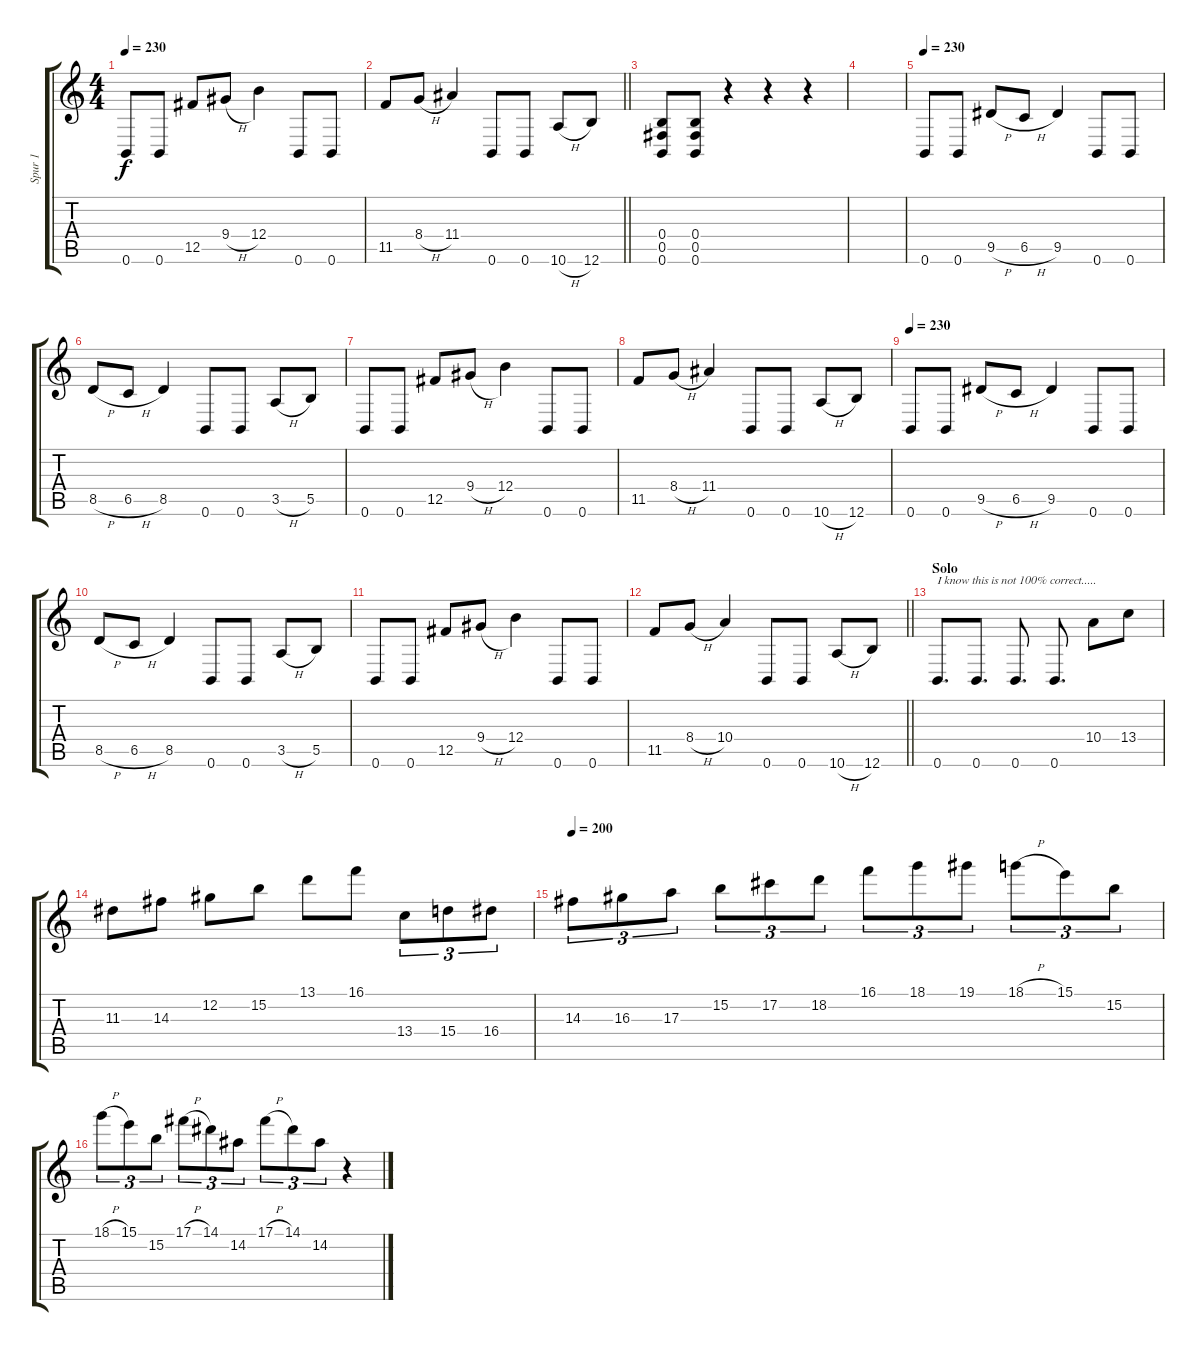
\track ("Spur 1" "Spur 1") {instrument distortionguitar}
\staff {score tabs}
\tuning (Db4 Ab3 E3 B2 Gb2 B1) {hide}
\ts (4 4)
\tempo 230
\clef g2
\ks c
0.6.8{dy f} 0.6.8 12.5.8 9.4{h}.8 12.4.4 0.6.8 0.6.8 |
\barLineRight lightlight
11.5.8 8.4{h}.8 11.4.4 0.6.8 0.6.8 10.6{h}.8 12.6.8 |
\section ("" "")
(0.4 0.5 0.6).8 (0.4 0.5 0.6).8 r.4 r.4 r.4 |
|
\tempo 230
0.6.8 0.6.8 9.5{h}.8 6.5{h}.8 9.5.4 0.6.8 0.6.8 |
8.5{h}.8 6.5{h}.8 8.5.4 0.6.8 0.6.8 3.5{h}.8 5.5.8 |
0.6.8 0.6.8 12.5.8 9.4{h}.8 12.4.4 0.6.8 0.6.8 |
11.5.8 8.4{h}.8 11.4.4 0.6.8 0.6.8 10.6{h}.8 12.6.8 |
\tempo 230
0.6.8 0.6.8 9.5{h}.8 6.5{h}.8 9.5.4 0.6.8 0.6.8 |
8.5{h}.8 6.5{h}.8 8.5.4 0.6.8 0.6.8 3.5{h}.8 5.5.8 |
0.6.8 0.6.8 12.5.8 9.4{h}.8 12.4.4 0.6.8 0.6.8 |
\barLineRight lightlight
11.5.8 8.4{h}.8 10.4.4 0.6.8 0.6.8 10.6{h}.8 12.6.8 |
\section ("" "Solo")
0.6.8{d txt "I know this is not 100% correct....."} 0.6.8{d} 0.6.8{d} 0.6.8{d} 10.4.8 13.4.8 |
11.3.8 14.3.8 12.2.8 15.2.8 13.1.8 16.1.8 13.4.8{tu (3 2)} 15.4.8{tu (3 2)} 16.4.8{tu (3 2)} |
\tempo 200
14.3.8{tu (3 2)} 16.3.8{tu (3 2)} 17.3.8{tu (3 2)} 15.2.8{tu (3 2)} 17.2.8{tu (3 2)} 18.2.8{tu (3 2)} 16.1.8{tu (3 2)} 18.1.8{tu (3 2)} 19.1.8{tu (3 2)} 18.1{h}.8{tu (3 2)} 15.1.8{tu (3 2)} 15.2.8{tu (3 2)} |
18.1{h}.8{tu (3 2)} 15.1.8{tu (3 2)} 15.2.8{tu (3 2)} 17.1{h}.8{tu (3 2)} 14.1.8{tu (3 2)} 14.2.8{tu (3 2)} 17.1{h}.8{tu (3 2)} 14.1.8{tu (3 2)} 14.2.8{tu (3 2)} r.4
